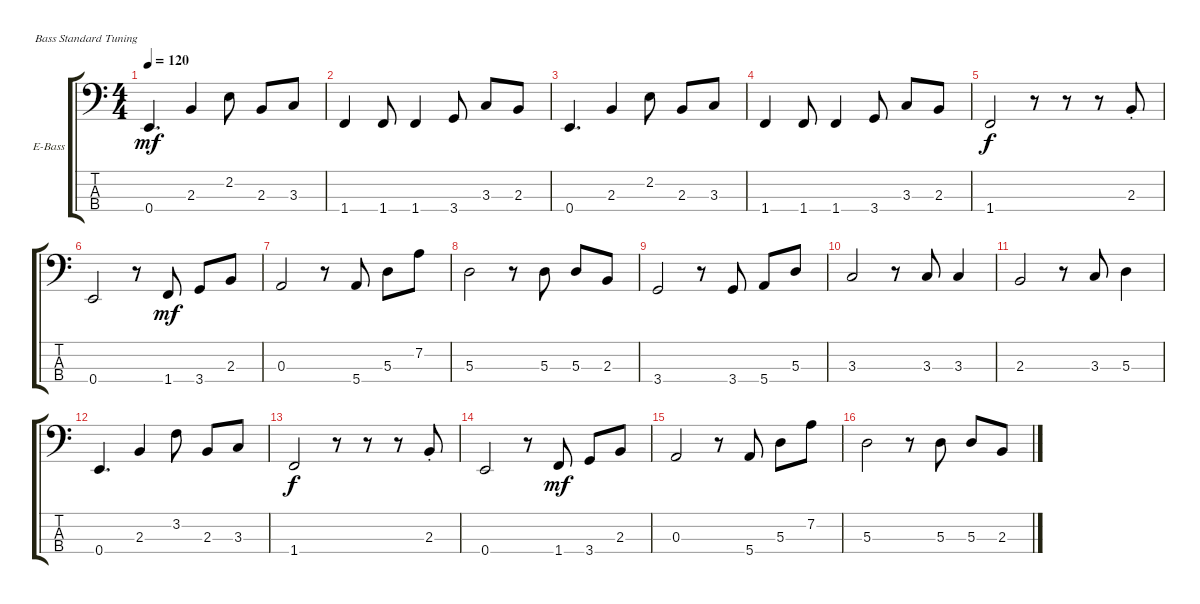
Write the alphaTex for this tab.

\defaultSystemsLayout 4
\bracketExtendMode groupsimilarinstruments
\firstSystemTrackNameOrientation horizontal
\otherSystemsTrackNameOrientation horizontal
\track ("Electric Bass" "E-Bass") {instrument electricbassfinger}
\staff {score tabs}
\tuning (G2 D2 A1 E1)
\ts (4 4)
\tempo 120
\clef f4
\ks c
0.4.4{d dy mf} 2.3.4 2.2.8 2.3.8 3.3.8 |
1.4.4 1.4.8 1.4.4 3.4.8 3.3.8 2.3.8 |
0.4.4{d} 2.3.4 2.2.8 2.3.8 3.3.8 |
1.4.4 1.4.8 1.4.4 3.4.8 3.3.8 2.3.8 |
1.4.2{dy f} r.8 r.8 r.8 2.3{st}.8 |
0.4.2 r.8 1.4.8{dy mf} 3.4.8 2.3.8 |
0.3.2 r.8 5.4.8 5.3.8 7.2.8 |
5.3.2 r.8 5.3.8 5.3.8 2.3.8 |
3.4.2 r.8 3.4.8 5.4.8 5.3.8 |
3.3.2 r.8 3.3.8 3.3.4 |
2.3.2 r.8 3.3.8 5.3.4 |
0.4.4{d} 2.3.4 3.2.8 2.3.8 3.3.8 |
1.4.2{dy f} r.8 r.8 r.8 2.3{st}.8 |
0.4.2 r.8 1.4.8{dy mf} 3.4.8 2.3.8 |
0.3.2 r.8 5.4.8 5.3.8 7.2.8 |
5.3.2 r.8 5.3.8 5.3.8 2.3.8
